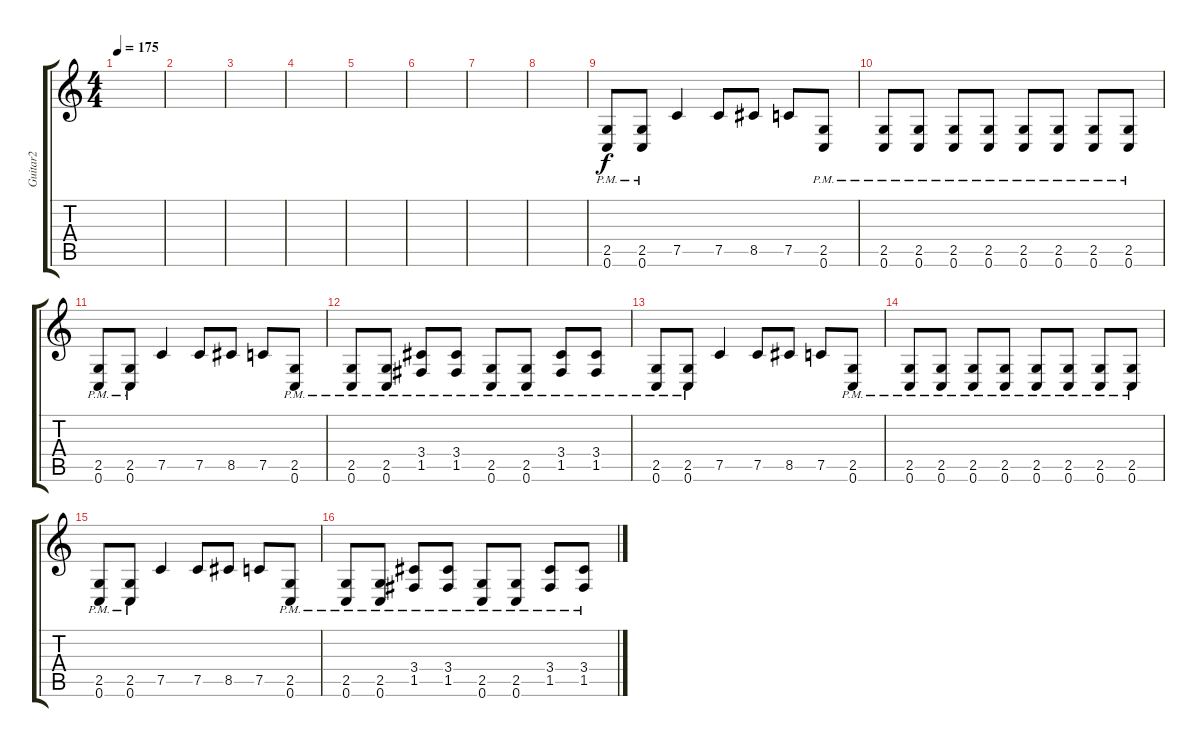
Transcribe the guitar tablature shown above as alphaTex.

\track ("Guitar2" "Guitar2") {instrument distortionguitar}
\staff {score tabs}
\tuning (C4 G3 Eb3 Bb2 F2 C2) {hide}
\ts (4 4)
\tempo 175
\clef g2
\ks c
|
|
|
|
|
|
|
|
(2.5 0.6{pm}).8 (2.5 0.6{pm}).8 7.5.4 7.5.8 8.5.8 7.5.8 (2.5 0.6{pm}).8 |
(2.5 0.6{pm}).8 (2.5 0.6{pm}).8 (2.5 0.6{pm}).8 (2.5 0.6{pm}).8 (2.5 0.6{pm}).8 (2.5 0.6{pm}).8 (2.5 0.6{pm}).8 (2.5 0.6{pm}).8 |
(2.5 0.6{pm}).8 (2.5 0.6{pm}).8 7.5.4 7.5.8 8.5.8 7.5.8 (2.5 0.6{pm}).8 |
(2.5 0.6{pm}).8 (2.5 0.6{pm}).8 (3.4 1.5{pm}).8 (3.4 1.5{pm}).8 (2.5 0.6{pm}).8 (2.5 0.6{pm}).8 (3.4 1.5{pm}).8 (3.4 1.5{pm}).8 |
(2.5 0.6{pm}).8 (2.5 0.6{pm}).8 7.5.4 7.5.8 8.5.8 7.5.8 (2.5 0.6{pm}).8 |
(2.5 0.6{pm}).8 (2.5 0.6{pm}).8 (2.5 0.6{pm}).8 (2.5 0.6{pm}).8 (2.5 0.6{pm}).8 (2.5 0.6{pm}).8 (2.5 0.6{pm}).8 (2.5 0.6{pm}).8 |
(2.5 0.6{pm}).8 (2.5 0.6{pm}).8 7.5.4 7.5.8 8.5.8 7.5.8 (2.5 0.6{pm}).8 |
(2.5 0.6{pm}).8 (2.5 0.6{pm}).8 (3.4 1.5{pm}).8 (3.4 1.5{pm}).8 (2.5 0.6{pm}).8 (2.5 0.6{pm}).8 (3.4 1.5{pm}).8 (3.4 1.5{pm}).8
